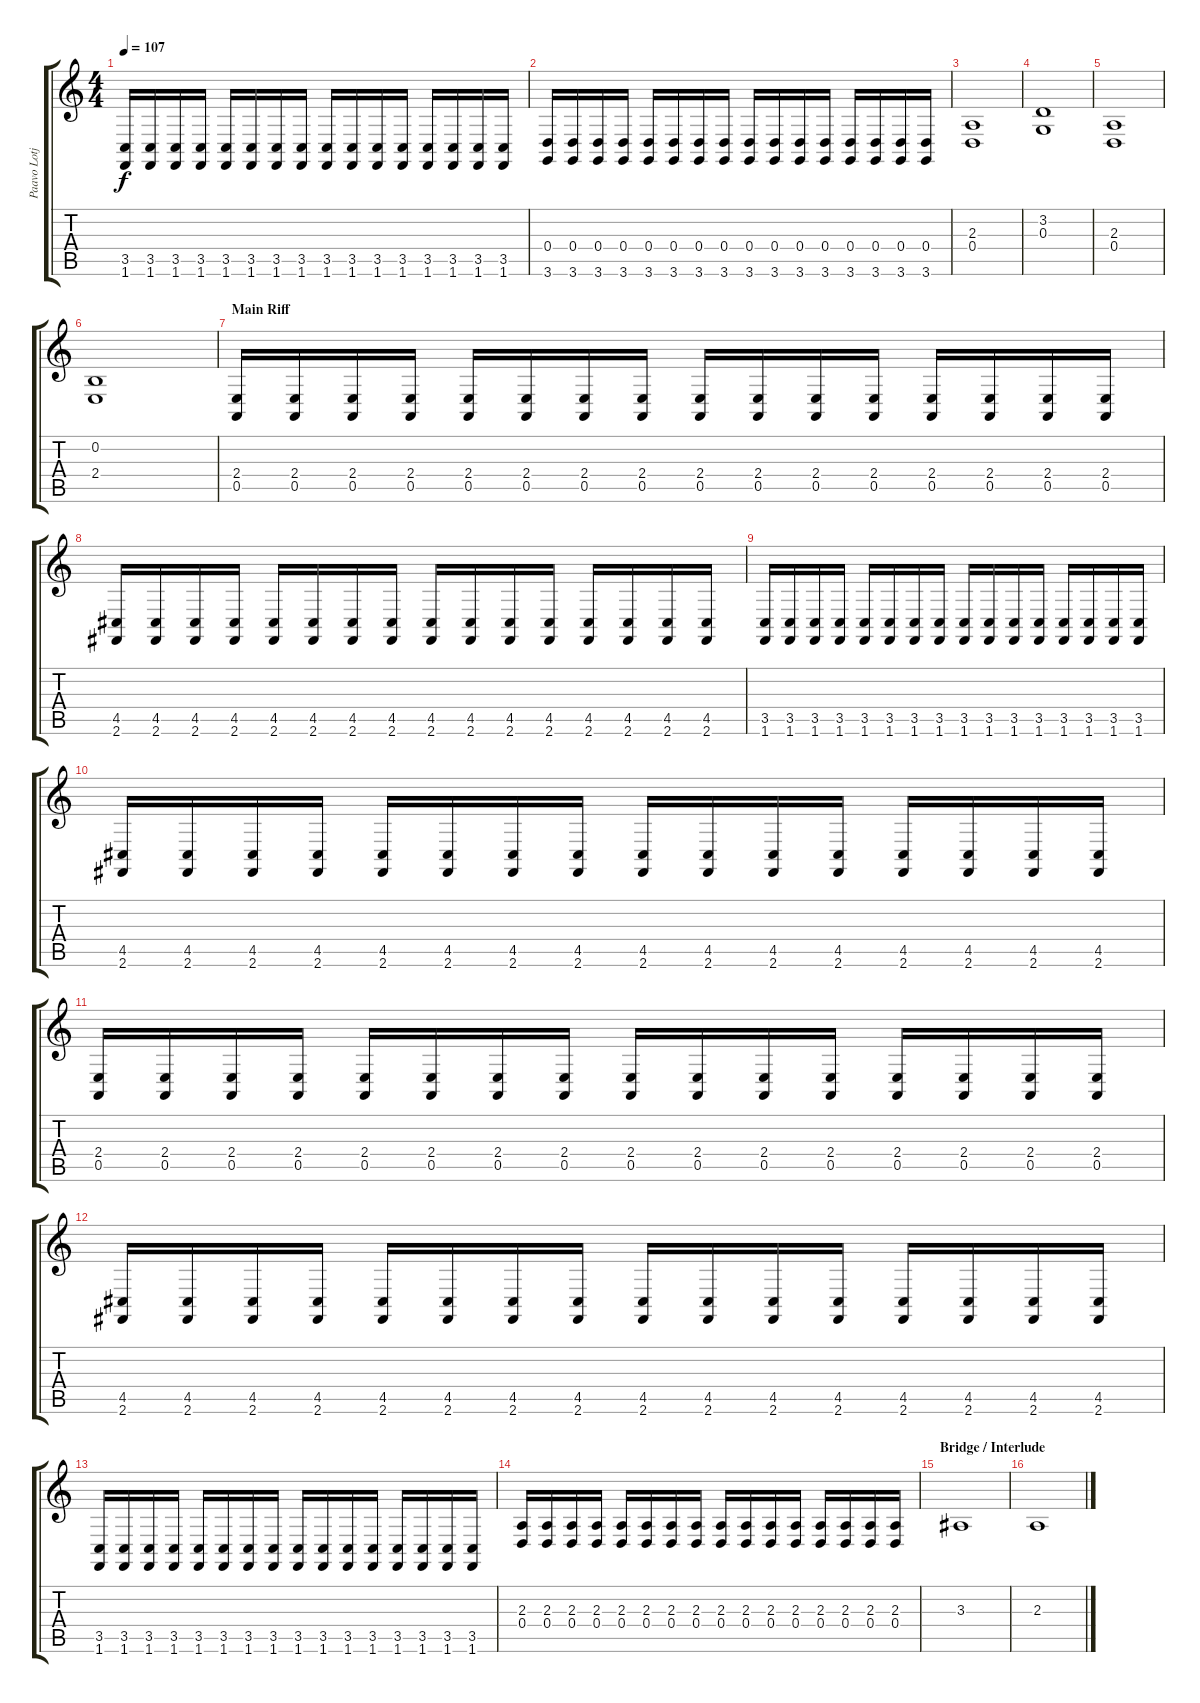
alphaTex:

\track ("Paavo Lotjonen" "Paavo Lotj") {instrument cello}
\staff {score tabs}
\tuning (E4 B3 G3 D3 A2 E2) {hide}
\ts (4 4)
\tempo 107
\clef g2
\ks c
(3.5 1.6).16{dy f} (3.5 1.6).16 (3.5 1.6).16 (3.5 1.6).16 (3.5 1.6).16 (3.5 1.6).16 (3.5 1.6).16 (3.5 1.6).16 (3.5 1.6).16 (3.5 1.6).16 (3.5 1.6).16 (3.5 1.6).16 (3.5 1.6).16 (3.5 1.6).16 (3.5 1.6).16 (3.5 1.6).16 |
(0.4 3.6).16 (0.4 3.6).16 (0.4 3.6).16 (0.4 3.6).16 (0.4 3.6).16 (0.4 3.6).16 (0.4 3.6).16 (0.4 3.6).16 (0.4 3.6).16 (0.4 3.6).16 (0.4 3.6).16 (0.4 3.6).16 (0.4 3.6).16 (0.4 3.6).16 (0.4 3.6).16 (0.4 3.6).16 |
(2.3 0.4).1 |
(3.2 0.3).1 |
(2.3 0.4).1 |
(0.2 2.4).1 |
\section ("" "Main Riff")
(2.4 0.5).16 (2.4 0.5).16 (2.4 0.5).16 (2.4 0.5).16 (2.4 0.5).16 (2.4 0.5).16 (2.4 0.5).16 (2.4 0.5).16 (2.4 0.5).16 (2.4 0.5).16 (2.4 0.5).16 (2.4 0.5).16 (2.4 0.5).16 (2.4 0.5).16 (2.4 0.5).16 (2.4 0.5).16 |
(4.5 2.6).16 (4.5 2.6).16 (4.5 2.6).16 (4.5 2.6).16 (4.5 2.6).16 (4.5 2.6).16 (4.5 2.6).16 (4.5 2.6).16 (4.5 2.6).16 (4.5 2.6).16 (4.5 2.6).16 (4.5 2.6).16 (4.5 2.6).16 (4.5 2.6).16 (4.5 2.6).16 (4.5 2.6).16 |
(3.5 1.6).16 (3.5 1.6).16 (3.5 1.6).16 (3.5 1.6).16 (3.5 1.6).16 (3.5 1.6).16 (3.5 1.6).16 (3.5 1.6).16 (3.5 1.6).16 (3.5 1.6).16 (3.5 1.6).16 (3.5 1.6).16 (3.5 1.6).16 (3.5 1.6).16 (3.5 1.6).16 (3.5 1.6).16 |
(4.5 2.6).16 (4.5 2.6).16 (4.5 2.6).16 (4.5 2.6).16 (4.5 2.6).16 (4.5 2.6).16 (4.5 2.6).16 (4.5 2.6).16 (4.5 2.6).16 (4.5 2.6).16 (4.5 2.6).16 (4.5 2.6).16 (4.5 2.6).16 (4.5 2.6).16 (4.5 2.6).16 (4.5 2.6).16 |
(2.4 0.5).16 (2.4 0.5).16 (2.4 0.5).16 (2.4 0.5).16 (2.4 0.5).16 (2.4 0.5).16 (2.4 0.5).16 (2.4 0.5).16 (2.4 0.5).16 (2.4 0.5).16 (2.4 0.5).16 (2.4 0.5).16 (2.4 0.5).16 (2.4 0.5).16 (2.4 0.5).16 (2.4 0.5).16 |
(4.5 2.6).16 (4.5 2.6).16 (4.5 2.6).16 (4.5 2.6).16 (4.5 2.6).16 (4.5 2.6).16 (4.5 2.6).16 (4.5 2.6).16 (4.5 2.6).16 (4.5 2.6).16 (4.5 2.6).16 (4.5 2.6).16 (4.5 2.6).16 (4.5 2.6).16 (4.5 2.6).16 (4.5 2.6).16 |
(3.5 1.6).16 (3.5 1.6).16 (3.5 1.6).16 (3.5 1.6).16 (3.5 1.6).16 (3.5 1.6).16 (3.5 1.6).16 (3.5 1.6).16 (3.5 1.6).16 (3.5 1.6).16 (3.5 1.6).16 (3.5 1.6).16 (3.5 1.6).16 (3.5 1.6).16 (3.5 1.6).16 (3.5 1.6).16 |
(2.3 0.4).16 (2.3 0.4).16 (2.3 0.4).16 (2.3 0.4).16 (2.3 0.4).16 (2.3 0.4).16 (2.3 0.4).16 (2.3 0.4).16 (2.3 0.4).16 (2.3 0.4).16 (2.3 0.4).16 (2.3 0.4).16 (2.3 0.4).16 (2.3 0.4).16 (2.3 0.4).16 (2.3 0.4).16 |
\section ("" "Bridge / Interlude")
3.3.1 |
2.3.1
